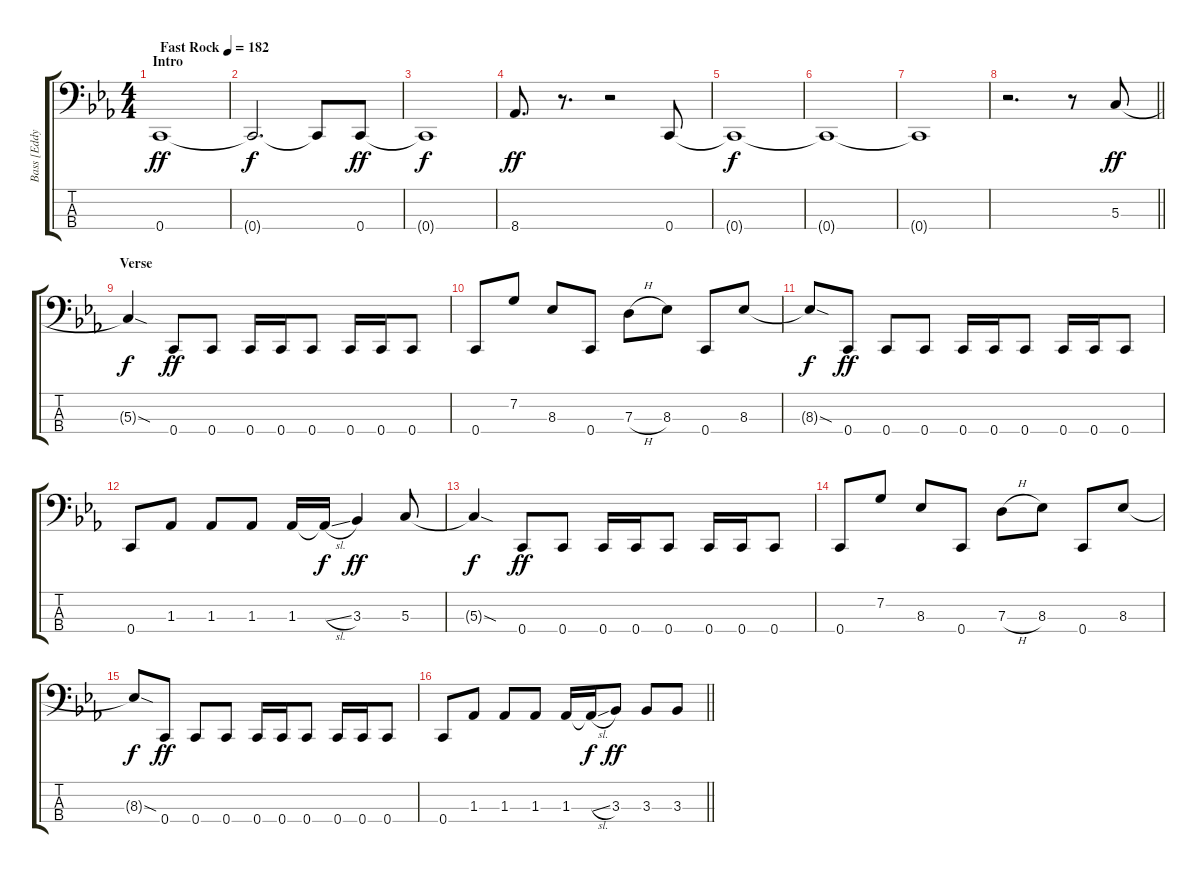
\track ("Bass [Eddy]" "Bass [Eddy") {instrument electricbasspick}
\staff {score tabs}
\tuning (F2 C2 G1 C1) {hide}
\ts (4 4)
\section ("" "Intro")
\tempo (182 "Fast Rock")
\clef f4
\ks eb
0.4.1{dy ff instrument electricbasspick} |
0.4{t}.2{d dy f} 0.4{t}.8 0.4.8{dy ff} |
0.4{t}.1{dy f} |
8.4.8{d dy ff} r.8{d} r.2 0.4.8 |
0.4{t}.1{dy f} |
0.4{t}.1 |
0.4{t}.1 |
\barLineRight lightlight
r.2{d} r.8 5.3.8{dy ff} |
\section ("" "Verse")
5.3{sod t}.4{dy f} 0.4.8{dy ff} 0.4.8 0.4.16 0.4.16 0.4.8 0.4.16 0.4.16 0.4.8 |
0.4.8 7.2.8 8.3.8 0.4.8 7.3{h}.8 8.3.8 0.4.8 8.3.8 |
8.3{sod t}.8{dy f} 0.4.8{dy ff} 0.4.8 0.4.8 0.4.16 0.4.16 0.4.8 0.4.16 0.4.16 0.4.8 |
0.4.8 1.3.8 1.3.8 1.3.8 1.3.16 1.3{sl t}.16{dy f} 3.3.4{dy ff} 5.3.8 |
5.3{sod t}.4{dy f} 0.4.8{dy ff} 0.4.8 0.4.16 0.4.16 0.4.8 0.4.16 0.4.16 0.4.8 |
0.4.8 7.2.8 8.3.8 0.4.8 7.3{h}.8 8.3.8 0.4.8 8.3.8 |
8.3{sod t}.8{dy f} 0.4.8{dy ff} 0.4.8 0.4.8 0.4.16 0.4.16 0.4.8 0.4.16 0.4.16 0.4.8 |
\barLineRight lightlight
0.4.8 1.3.8 1.3.8 1.3.8 1.3.16 1.3{sl t}.16{dy f} 3.3.8{dy ff} 3.3.8 3.3.8
